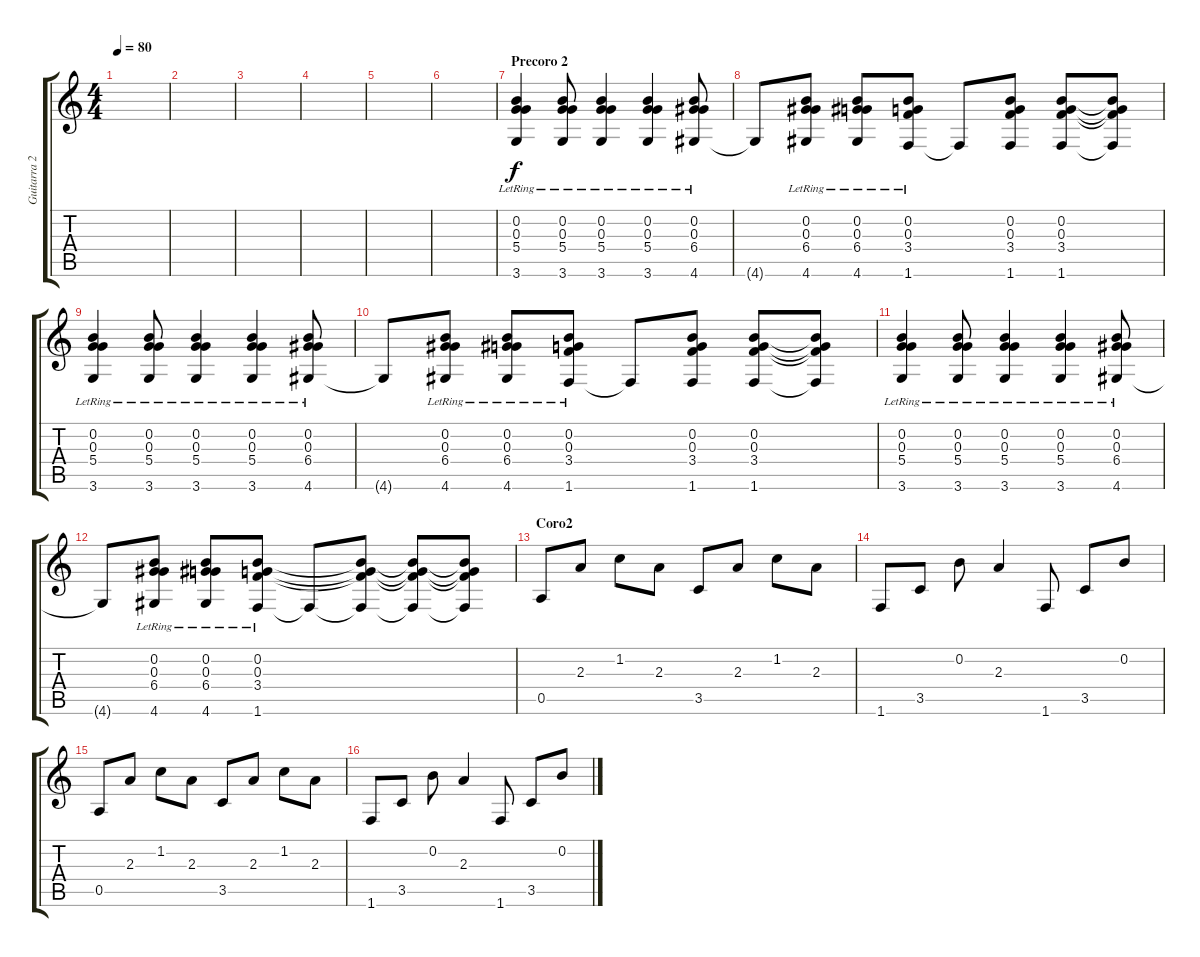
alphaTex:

\track ("Guitarra 2" "Guitarra 2") {instrument electricguitarclean}
\staff {score tabs}
\tuning (E4 B3 G3 D3 A2 E2) {hide}
\ts (4 4)
\tempo 80
\clef g2
\ks c
|
|
|
|
|
|
\section ("" "Precoro 2")
(0.2{lr} 0.3{lr} 5.4 3.6).4 (0.2{lr} 0.3{lr} 5.4 3.6).8 (0.2{lr} 0.3{lr} 5.4 3.6).4 (0.2{lr} 0.3{lr} 5.4 3.6).4 (0.2 0.3{lr} 6.4 4.6).8 |
4.6{t}.8 (0.2{lr} 0.3{lr} 6.4 4.6).8 (0.2{lr} 0.3{lr} 6.4 4.6).8 (0.2{lr} 0.3{lr} 3.4 1.6).8 1.6{t}.8 (0.2 0.3 3.4 1.6).8 (0.2 0.3 3.4 1.6).8 (0.2{t} 0.3{t} 3.4{t} 1.6{t}).8 |
(0.2{lr} 0.3{lr} 5.4 3.6).4 (0.2{lr} 0.3{lr} 5.4 3.6).8 (0.2{lr} 0.3{lr} 5.4 3.6).4 (0.2{lr} 0.3{lr} 5.4 3.6).4 (0.2 0.3{lr} 6.4 4.6).8 |
4.6{t}.8 (0.2{lr} 0.3{lr} 6.4 4.6).8 (0.2{lr} 0.3{lr} 6.4 4.6).8 (0.2{lr} 0.3{lr} 3.4 1.6).8 1.6{t}.8 (0.2 0.3 3.4 1.6).8 (0.2 0.3 3.4 1.6).8 (0.2{t} 0.3{t} 3.4{t} 1.6{t}).8 |
(0.2{lr} 0.3{lr} 5.4 3.6).4 (0.2{lr} 0.3{lr} 5.4 3.6).8 (0.2{lr} 0.3{lr} 5.4 3.6).4 (0.2{lr} 0.3{lr} 5.4 3.6).4 (0.2 0.3{lr} 6.4 4.6).8 |
4.6{t}.8 (0.2{lr} 0.3{lr} 6.4 4.6).8 (0.2{lr} 0.3{lr} 6.4 4.6).8 (0.2{lr} 0.3{lr} 3.4 1.6).8 1.6{t}.8 (0.2{t} 0.3{t} 3.4{t} 1.6{t}).8 (0.2{t} 0.3{t} 3.4{t} 1.6{t}).8 (0.2{t} 0.3{t} 3.4{t} 1.6{t}).8 |
\section ("" "Coro2")
0.5.8 2.3.8 1.2.8 2.3.8 3.5.8 2.3.8 1.2.8 2.3.8 |
1.6.8 3.5.8 0.2.8 2.3.4 1.6.8 3.5.8 0.2.8 |
0.5.8 2.3.8 1.2.8 2.3.8 3.5.8 2.3.8 1.2.8 2.3.8 |
1.6.8 3.5.8 0.2.8 2.3.4 1.6.8 3.5.8 0.2.8
